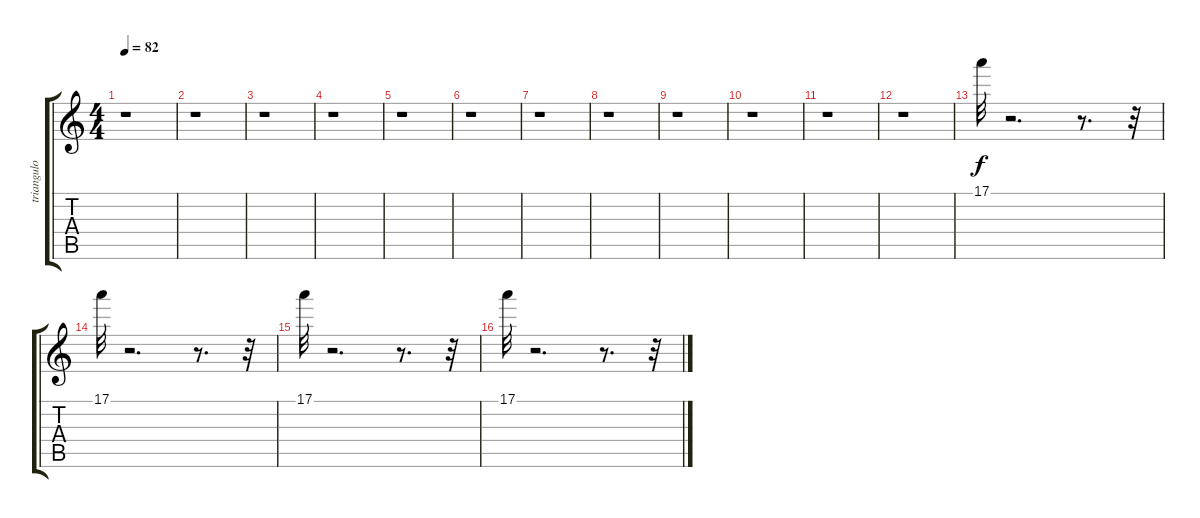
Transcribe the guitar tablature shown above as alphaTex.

\track ("triangulo" "triangulo") {instrument acousticguitarsteel}
\staff {score tabs}
\tuning (E4 B3 G3 D3 A2 E2) {hide}
\ts (4 4)
\tempo 82
\clef g2
\ks c
r.1{dy f} |
r.1 |
r.1 |
r.1 |
r.1 |
r.1 |
r.1 |
r.1 |
r.1 |
r.1 |
r.1 |
r.1 |
17.1.32{balance 0} r.2{d} r.8{d} r.32 |
17.1.32{balance 16} r.2{d} r.8{d} r.32 |
17.1.32{balance 0} r.2{d} r.8{d} r.32 |
17.1.32{balance 16} r.2{d} r.8{d} r.32
